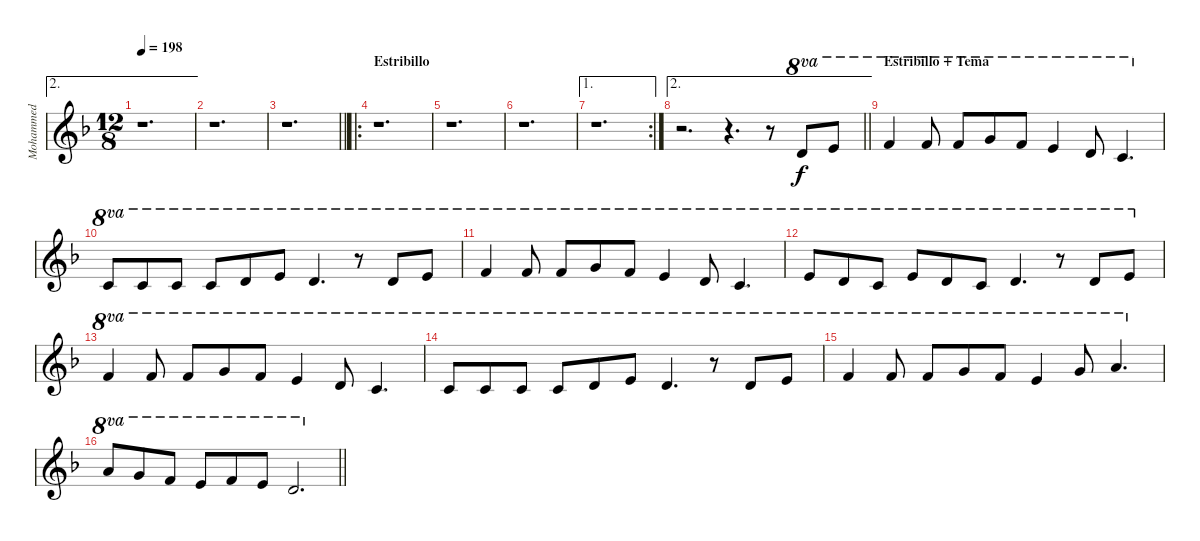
\track ("Mohammed" "Mohammed") {instrument violin}
\staff {score}
\tuning (E5 A4 D4 G3) {hide}
\ae 2
\ts (12 8)
\tempo 198
\clef g2
\ks dminor
r.1{d dy f} |
r.1{d} |
\barLineRight lightlight
r.1{d} |
\ro
\section ("" "Estribillo")
r.1{d} |
r.1{d} |
r.1{d} |
\ae 1
\rc 2
r.1{d} |
\ae 2
\barLineRight lightlight
r.2{d} r.4{d} r.8 5.2.8{ot 8va} 0.1.8{ot 8va} |
\section ("" "Estribillo + Tema")
1.1.4{ot 8va} 1.1.8{ot 8va} 1.1.8{ot 8va} 3.1.8{ot 8va} 1.1.8{ot 8va} 0.1.4{ot 8va} 5.2.8{ot 8va} 3.2.4{d ot 8va} |
3.2.8{ot 8va} 3.2.8{ot 8va} 3.2.8{ot 8va} 3.2.8{ot 8va} 5.2.8{ot 8va} 0.1.8{ot 8va} 5.2.4{d ot 8va} r.8{ot 8va} 5.2.8{ot 8va} 0.1.8{ot 8va} |
1.1.4{ot 8va} 1.1.8{ot 8va} 1.1.8{ot 8va} 3.1.8{ot 8va} 1.1.8{ot 8va} 0.1.4{ot 8va} 5.2.8{ot 8va} 3.2.4{d ot 8va} |
0.1.8{ot 8va} 5.2.8{ot 8va} 3.2.8{ot 8va} 0.1.8{ot 8va} 5.2.8{ot 8va} 3.2.8{ot 8va} 5.2.4{d ot 8va} r.8{ot 8va} 5.2.8{ot 8va} 0.1.8{ot 8va} |
1.1.4{ot 8va} 1.1.8{ot 8va} 1.1.8{ot 8va} 3.1.8{ot 8va} 1.1.8{ot 8va} 0.1.4{ot 8va} 5.2.8{ot 8va} 3.2.4{d ot 8va} |
3.2.8{ot 8va} 3.2.8{ot 8va} 3.2.8{ot 8va} 3.2.8{ot 8va} 5.2.8{ot 8va} 0.1.8{ot 8va} 5.2.4{d ot 8va} r.8{ot 8va} 5.2.8{ot 8va} 0.1.8{ot 8va} |
1.1.4{ot 8va} 1.1.8{ot 8va} 1.1.8{ot 8va} 3.1.8{ot 8va} 1.1.8{ot 8va} 0.1.4{ot 8va} 3.1.8{ot 8va} 5.1.4{d ot 8va} |
\barLineRight lightlight
5.1.8{ot 8va} 3.1.8{ot 8va} 1.1.8{ot 8va} 0.1.8{ot 8va} 1.1.8{ot 8va} 0.1.8{ot 8va} 5.2.2{d ot 8va}
